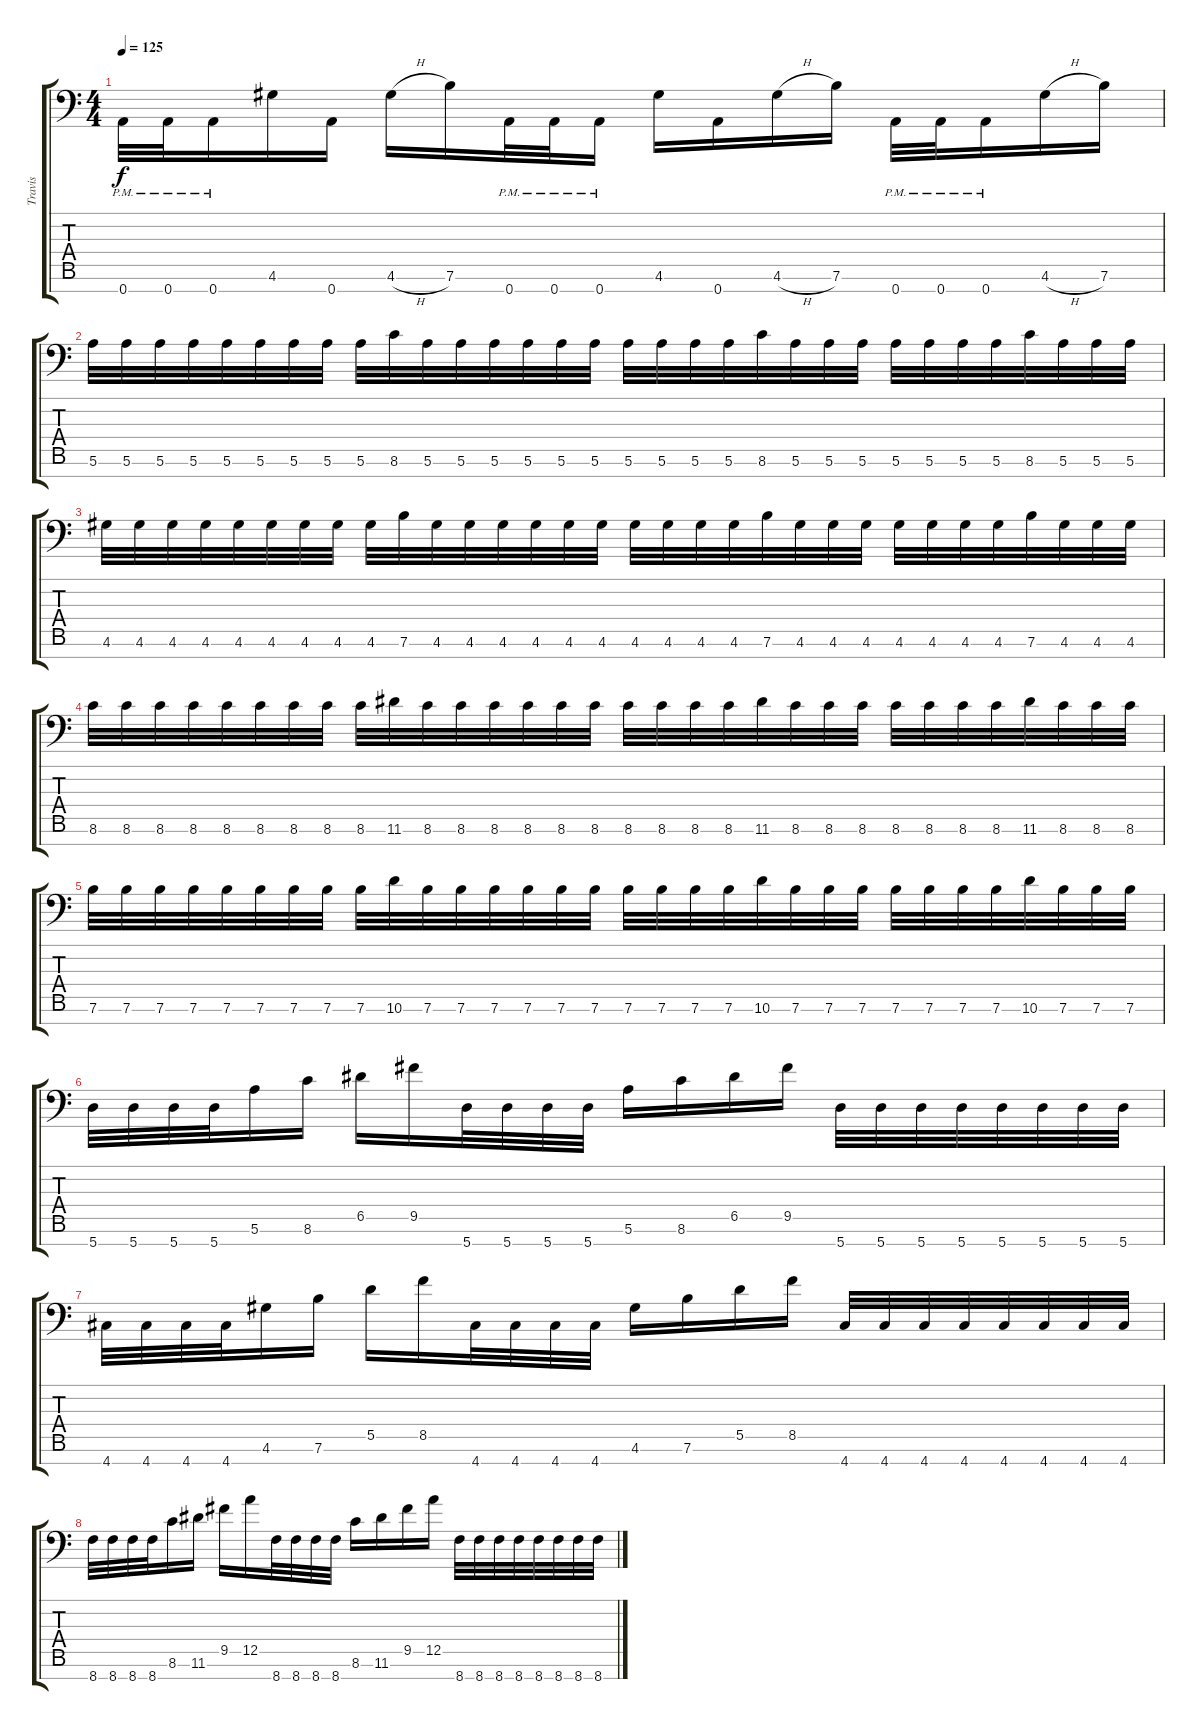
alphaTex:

\track ("Travis" "Travis") {instrument distortionguitar}
\staff {score tabs}
\tuning (E4 B3 G3 D3 A2 E2 A1) {hide}
\ts (4 4)
\tempo 125
\clef f4
\ks c
0.7{pm}.32{dy f} 0.7{pm}.32 0.7{pm}.16 4.6.16 0.7.16 4.6{h}.16 7.6.16 0.7{pm}.32 0.7{pm}.32 0.7{pm}.16 4.6.16 0.7.16 4.6{h}.16 7.6.16 0.7{pm}.32 0.7{pm}.32 0.7{pm}.16 4.6{h}.16 7.6.16 |
5.6.32 5.6.32 5.6.32 5.6.32 5.6.32 5.6.32 5.6.32 5.6.32 5.6.32 8.6.32 5.6.32 5.6.32 5.6.32 5.6.32 5.6.32 5.6.32 5.6.32 5.6.32 5.6.32 5.6.32 8.6.32 5.6.32 5.6.32 5.6.32 5.6.32 5.6.32 5.6.32 5.6.32 8.6.32 5.6.32 5.6.32 5.6.32 |
4.6.32 4.6.32 4.6.32 4.6.32 4.6.32 4.6.32 4.6.32 4.6.32 4.6.32 7.6.32 4.6.32 4.6.32 4.6.32 4.6.32 4.6.32 4.6.32 4.6.32 4.6.32 4.6.32 4.6.32 7.6.32 4.6.32 4.6.32 4.6.32 4.6.32 4.6.32 4.6.32 4.6.32 7.6.32 4.6.32 4.6.32 4.6.32 |
8.6.32 8.6.32 8.6.32 8.6.32 8.6.32 8.6.32 8.6.32 8.6.32 8.6.32 11.6.32 8.6.32 8.6.32 8.6.32 8.6.32 8.6.32 8.6.32 8.6.32 8.6.32 8.6.32 8.6.32 11.6.32 8.6.32 8.6.32 8.6.32 8.6.32 8.6.32 8.6.32 8.6.32 11.6.32 8.6.32 8.6.32 8.6.32 |
7.6.32 7.6.32 7.6.32 7.6.32 7.6.32 7.6.32 7.6.32 7.6.32 7.6.32 10.6.32 7.6.32 7.6.32 7.6.32 7.6.32 7.6.32 7.6.32 7.6.32 7.6.32 7.6.32 7.6.32 10.6.32 7.6.32 7.6.32 7.6.32 7.6.32 7.6.32 7.6.32 7.6.32 10.6.32 7.6.32 7.6.32 7.6.32 |
5.7.32 5.7.32 5.7.32 5.7.32 5.6.16 8.6.16 6.5.16 9.5.16 5.7.32 5.7.32 5.7.32 5.7.32 5.6.16 8.6.16 6.5.16 9.5.16 5.7.32 5.7.32 5.7.32 5.7.32 5.7.32 5.7.32 5.7.32 5.7.32 |
4.7.32 4.7.32 4.7.32 4.7.32 4.6.16 7.6.16 5.5.16 8.5.16 4.7.32 4.7.32 4.7.32 4.7.32 4.6.16 7.6.16 5.5.16 8.5.16 4.7.32 4.7.32 4.7.32 4.7.32 4.7.32 4.7.32 4.7.32 4.7.32 |
8.7.32 8.7.32 8.7.32 8.7.32 8.6.16 11.6.16 9.5.16 12.5.16 8.7.32 8.7.32 8.7.32 8.7.32 8.6.16 11.6.16 9.5.16 12.5.16 8.7.32 8.7.32 8.7.32 8.7.32 8.7.32 8.7.32 8.7.32 8.7.32
